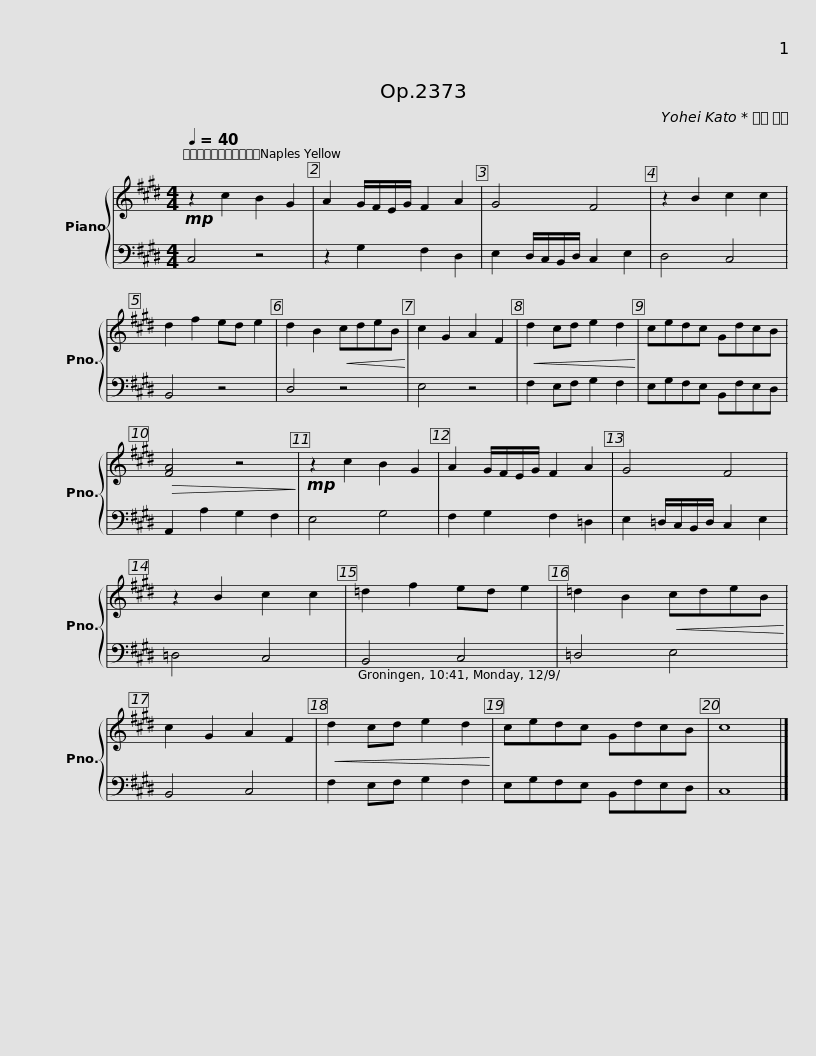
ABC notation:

X:1
%%score { 1 | 2 }
L:1/8
Q:1/4=40
M:4/4
I:linebreak $
K:E
V:1 treble
V:2 bass
V:1
!mp! z2 c2 B2 G2 | A2 G/F/E/G/ F2 A2 | G4 F4 | z2 B2 c2 c2 | d2 f2 ed e2 | %5
 d2 B2!<(! cdeB!<)! | c2 G2 A2 F2 |$!<(! d2 cd e2 d2!<)! | cedc GdcB |!>(! [FA]4 z4!>)! | %10
!mp! z2 c2 B2 G2 | A2 G/F/E/G/ F2 A2 | G4 F4 | z2 B2 c2 c2 |$ =d2 f2 ed e2 | %15
 =d2 B2!<(! cdeB!<)! | c2 G2 A2 F2 |!<(! d2 cd e2 d2!<)! | cedc GdcB | c8 |] %20
V:2
 C,4 z4 | z2 G,2 F,2 D,2 | E,2 D,/C,/B,,/D,/ C,2 E,2 | D,4 C,4 | B,,4 z4 | %5
 D,4 z4 | E,4 z4 |$ F,2 E,F, G,2 F,2 | E,G,F,E, B,,F,E,D, | A,,2 A,2 G,2 F,2 | %10
 E,4 G,4 | F,2 G,2 F,2 =D,2 | E,2 =D,/C,/B,,/D,/ C,2 E,2 | =D,4 C,4 |$ B,,4 C,4 | %15
 =D,4 E,4 | B,,4 C,4 | F,2 E,F, G,2 F,2 | E,G,F,E, B,,F,E,D, | C,8 |] %20
